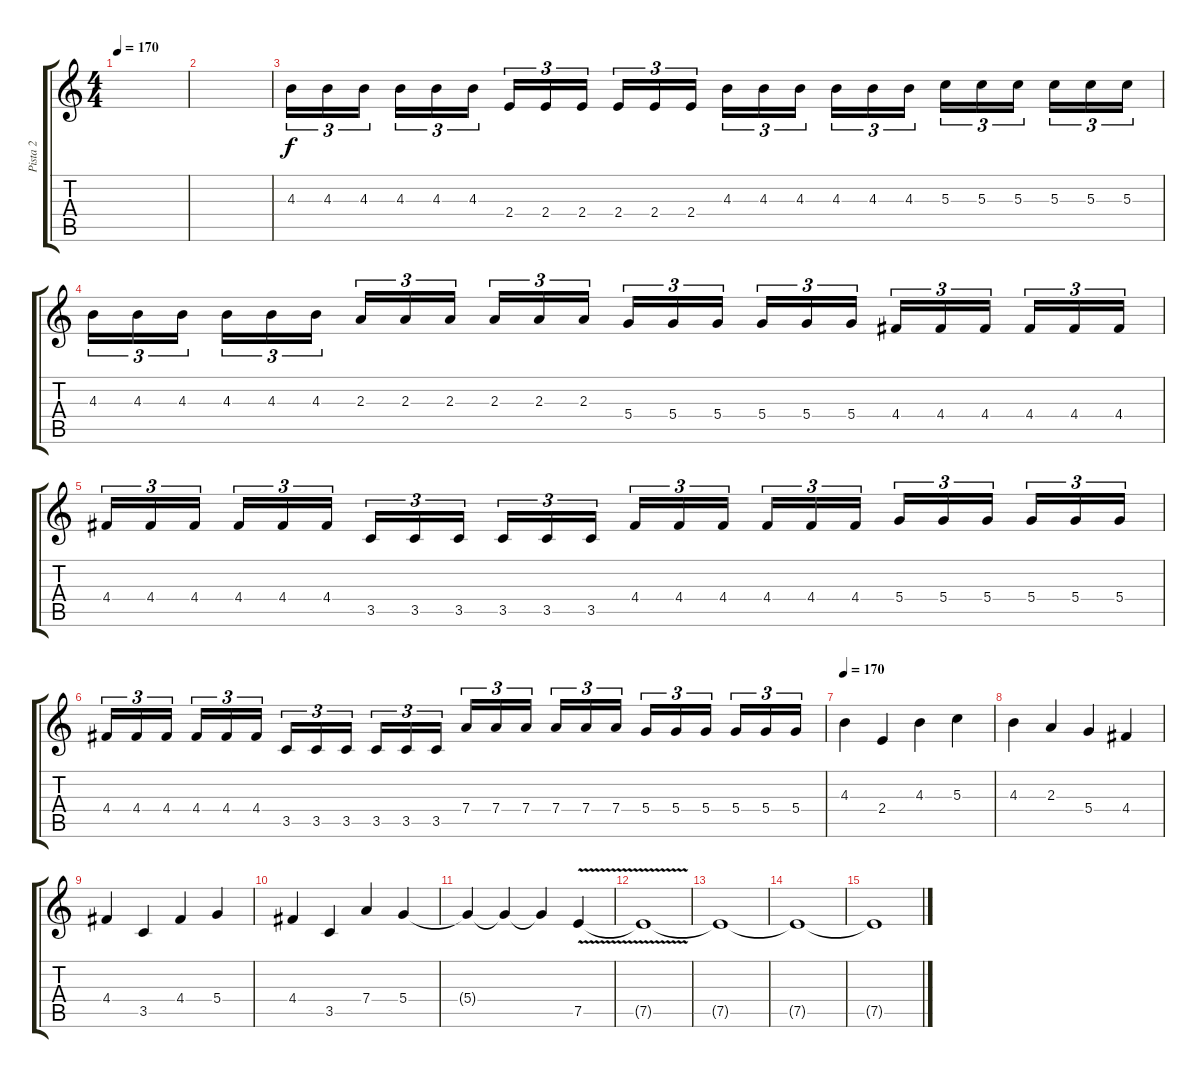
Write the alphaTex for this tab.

\track ("Pista 2" "Pista 2") {instrument distortionguitar}
\staff {score tabs}
\tuning (E4 B3 G3 D3 A2 E2) {hide}
\ts (4 4)
\tempo 170
\clef g2
\ks c
|
|
4.3.16{tu (3 2)} 4.3.16{tu (3 2)} 4.3.16{tu (3 2) beam splitsecondary} 4.3.16{tu (3 2)} 4.3.16{tu (3 2)} 4.3.16{tu (3 2)} 2.4.16{tu (3 2)} 2.4.16{tu (3 2)} 2.4.16{tu (3 2) beam splitsecondary} 2.4.16{tu (3 2)} 2.4.16{tu (3 2)} 2.4.16{tu (3 2)} 4.3.16{tu (3 2)} 4.3.16{tu (3 2)} 4.3.16{tu (3 2) beam splitsecondary} 4.3.16{tu (3 2)} 4.3.16{tu (3 2)} 4.3.16{tu (3 2)} 5.3.16{tu (3 2)} 5.3.16{tu (3 2)} 5.3.16{tu (3 2) beam splitsecondary} 5.3.16{tu (3 2)} 5.3.16{tu (3 2)} 5.3.16{tu (3 2)} |
4.3.16{tu (3 2)} 4.3.16{tu (3 2)} 4.3.16{tu (3 2) beam splitsecondary} 4.3.16{tu (3 2)} 4.3.16{tu (3 2)} 4.3.16{tu (3 2)} 2.3.16{tu (3 2)} 2.3.16{tu (3 2)} 2.3.16{tu (3 2) beam splitsecondary} 2.3.16{tu (3 2)} 2.3.16{tu (3 2)} 2.3.16{tu (3 2)} 5.4.16{tu (3 2)} 5.4.16{tu (3 2)} 5.4.16{tu (3 2) beam splitsecondary} 5.4.16{tu (3 2)} 5.4.16{tu (3 2)} 5.4.16{tu (3 2)} 4.4.16{tu (3 2)} 4.4.16{tu (3 2)} 4.4.16{tu (3 2) beam splitsecondary} 4.4.16{tu (3 2)} 4.4.16{tu (3 2)} 4.4.16{tu (3 2)} |
4.4.16{tu (3 2)} 4.4.16{tu (3 2)} 4.4.16{tu (3 2) beam splitsecondary} 4.4.16{tu (3 2)} 4.4.16{tu (3 2)} 4.4.16{tu (3 2)} 3.5.16{tu (3 2)} 3.5.16{tu (3 2)} 3.5.16{tu (3 2) beam splitsecondary} 3.5.16{tu (3 2)} 3.5.16{tu (3 2)} 3.5.16{tu (3 2)} 4.4.16{tu (3 2)} 4.4.16{tu (3 2)} 4.4.16{tu (3 2) beam splitsecondary} 4.4.16{tu (3 2)} 4.4.16{tu (3 2)} 4.4.16{tu (3 2)} 5.4.16{tu (3 2)} 5.4.16{tu (3 2)} 5.4.16{tu (3 2) beam splitsecondary} 5.4.16{tu (3 2)} 5.4.16{tu (3 2)} 5.4.16{tu (3 2)} |
4.4.16{tu (3 2)} 4.4.16{tu (3 2)} 4.4.16{tu (3 2) beam splitsecondary} 4.4.16{tu (3 2)} 4.4.16{tu (3 2)} 4.4.16{tu (3 2)} 3.5.16{tu (3 2)} 3.5.16{tu (3 2)} 3.5.16{tu (3 2) beam splitsecondary} 3.5.16{tu (3 2)} 3.5.16{tu (3 2)} 3.5.16{tu (3 2)} 7.4.16{tu (3 2)} 7.4.16{tu (3 2)} 7.4.16{tu (3 2) beam splitsecondary} 7.4.16{tu (3 2)} 7.4.16{tu (3 2)} 7.4.16{tu (3 2)} 5.4.16{tu (3 2)} 5.4.16{tu (3 2)} 5.4.16{tu (3 2) beam splitsecondary} 5.4.16{tu (3 2)} 5.4.16{tu (3 2)} 5.4.16{tu (3 2)} |
\tempo 170
4.3.4 2.4.4 4.3.4 5.3.4 |
4.3.4 2.3.4 5.4.4 4.4.4 |
4.4.4 3.5.4 4.4.4 5.4.4 |
4.4.4 3.5.4 7.4.4 5.4.4 |
5.4{t}.4 5.4{t}.4 5.4{t}.4 7.5{v}.4 |
7.5{t}.1 |
7.5{t}.1 |
7.5{t}.1 |
7.5{t}.1
